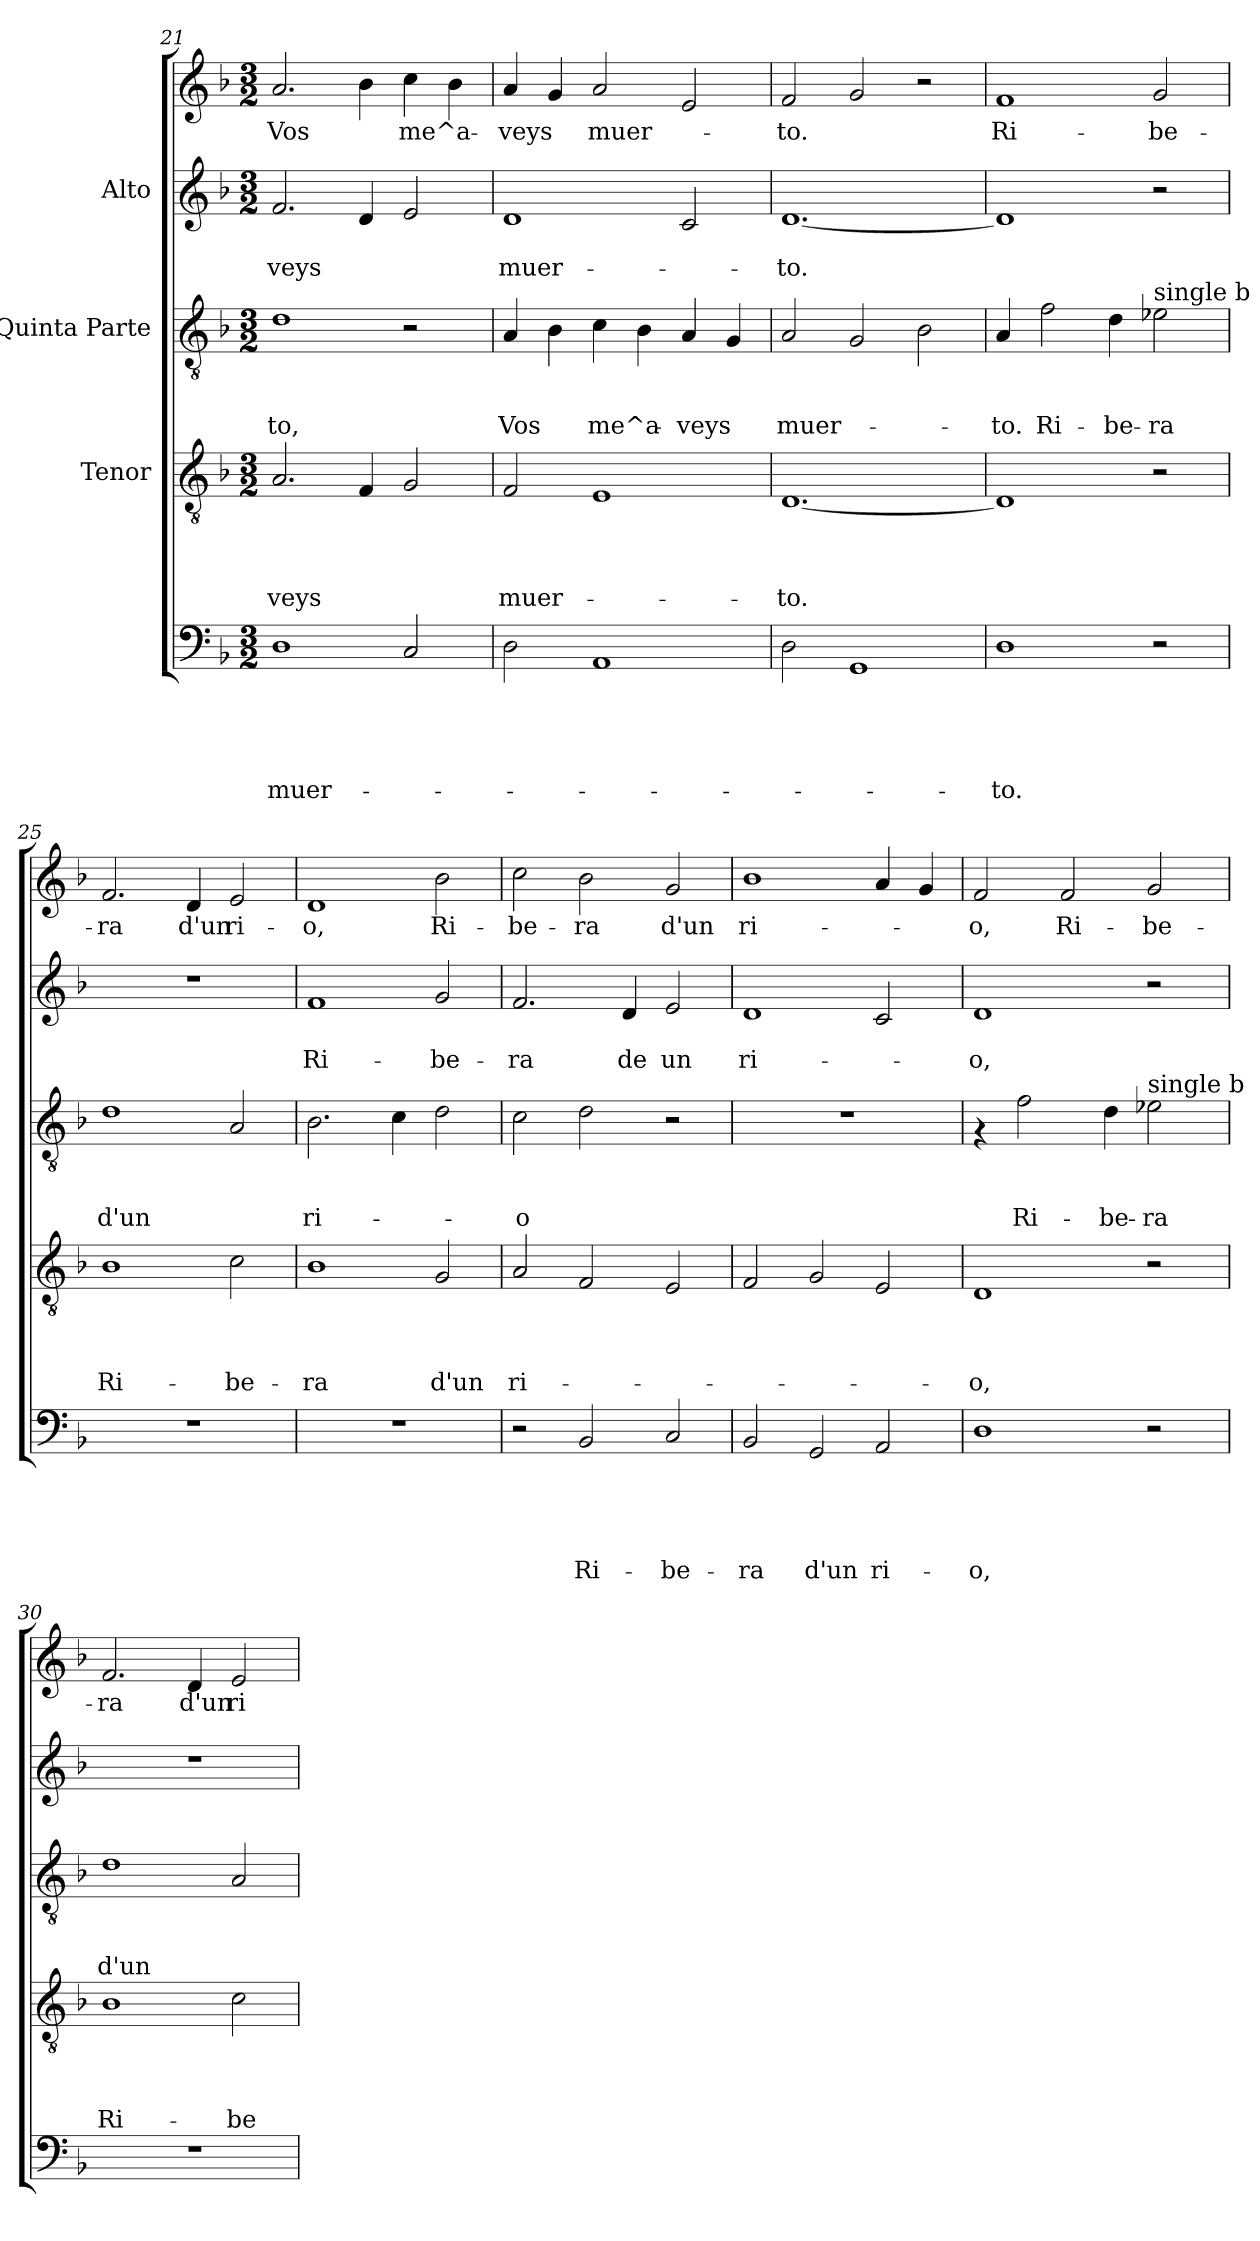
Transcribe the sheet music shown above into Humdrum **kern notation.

**kern	**text	**text	**text	**text	**text	**kern	**text	**text	**text	**text	**kern	**text	**text	**text	**kern	**text	**text	**kern	**text
*part5	*part5	*part5	*part5	*part5	*part5	*part4	*part4	*part4	*part4	*part4	*part3	*part3	*part3	*part3	*part2	*part2	*part2	*part1	*part1
*staff5	*staff5	*staff5	*staff5	*staff5	*staff5	*staff4	*staff4	*staff4	*staff4	*staff4	*staff3	*staff3	*staff3	*staff3	*staff2	*staff2	*staff2	*staff1	*staff1
*	*	*	*	*	*	*I"Tenor	*	*	*	*	*I"Quinta Parte	*	*	*	*I"Alto	*	*	*	*
*clefF4	*	*	*	*	*	*clefGv2	*	*	*	*	*clefGv2	*	*	*	*clefG2	*	*	*clefG2	*
*k[b-]	*	*	*	*	*	*k[b-]	*	*	*	*	*k[b-]	*	*	*	*k[b-]	*	*	*k[b-]	*
*F:	*	*	*	*	*	*F:	*	*	*	*	*F:	*	*	*	*F:	*	*	*F:	*
*M3/2	*	*	*	*	*	*M3/2	*	*	*	*	*M3/2	*	*	*	*M3/2	*	*	*M3/2	*
=21	=21	=21	=21	=21	=21	=21	=21	=21	=21	=21	=21	=21	=21	=21	=21	=21	=21	=21	=21
!	!	!	!	!	!LO:LY:b	!	!	!	!	!LO:LY:b	!	!	!	!LO:LY:b	!	!	!LO:LY:b	!	!LO:LY:b
1D	.	.	.	.	muer-	2.A/	.	.	.	-veys	1d	.	.	-to,	2.f/	.	-veys	2.a/	Vos
.	.	.	.	.	.	4F/	.	.	.	.	.	.	.	.	4d/	.	.	4b-\	.
!	!	!	!	!	!	!	!	!	!	!	!	!	!	!	!	!	!	!	!LO:LY:b
2C/	.	.	.	.	.	2G/	.	.	.	.	2r	.	.	.	2e/	.	.	4cc\	me^a-
.	.	.	.	.	.	.	.	.	.	.	.	.	.	.	.	.	.	4b-\	.
=22	=22	=22	=22	=22	=22	=22	=22	=22	=22	=22	=22	=22	=22	=22	=22	=22	=22	=22	=22
!	!	!	!	!	!	!	!	!	!	!LO:LY:b	!	!	!	!LO:LY:b	!	!	!LO:LY:b	!	!LO:LY:b
2D\	.	.	.	.	.	2F/	.	.	.	muer-	4A/	.	.	Vos	1d	.	muer-	4a/	-veys
.	.	.	.	.	.	.	.	.	.	.	4B-\	.	.	.	.	.	.	4g/	.
!	!	!	!	!	!	!	!	!	!	!	!	!	!	!LO:LY:b	!	!	!	!	!LO:LY:b
1AA	.	.	.	.	.	1E	.	.	.	.	4c\	.	.	me^a-	.	.	.	2a/	muer-
.	.	.	.	.	.	.	.	.	.	.	4B-\	.	.	.	.	.	.	.	.
!	!	!	!	!	!	!	!	!	!	!	!	!	!	!LO:LY:b	!	!	!	!	!
.	.	.	.	.	.	.	.	.	.	.	4A/	.	.	-veys	2c/	.	.	2e/	.
.	.	.	.	.	.	.	.	.	.	.	4G/	.	.	.	.	.	.	.	.
=23	=23	=23	=23	=23	=23	=23	=23	=23	=23	=23	=23	=23	=23	=23	=23	=23	=23	=23	=23
!	!	!	!	!	!	!	!	!	!	!LO:LY:b	!	!	!	!LO:LY:b	!	!	!LO:LY:b	!	!LO:LY:b
2D\	.	.	.	.	.	[<1.D	.	.	.	-to.	2A/	.	.	muer-	[<1.d	.	-to.	2f/	-to.
1GG	.	.	.	.	.	.	.	.	.	.	2G/	.	.	.	.	.	.	2g/	.
.	.	.	.	.	.	.	.	.	.	.	2B-\	.	.	.	.	.	.	2r	.
=24	=24	=24	=24	=24	=24	=24	=24	=24	=24	=24	=24	=24	=24	=24	=24	=24	=24	=24	=24
!	!	!	!	!	!LO:LY:b	!	!	!	!	!	!	!	!	!LO:LY:b	!	!	!	!	!LO:LY:b
1D	.	.	.	.	-to.	1D]	.	.	.	.	4A/	.	.	-to.	1d]	.	.	1f	Ri-
!	!	!	!	!	!	!	!	!	!	!	!	!	!	!LO:LY:b	!	!	!	!	!
.	.	.	.	.	.	.	.	.	.	.	2f\	.	.	Ri-	.	.	.	.	.
!	!	!	!	!	!	!	!	!	!	!	!	!	!	!LO:LY:b	!	!	!	!	!
.	.	.	.	.	.	.	.	.	.	.	4d\	.	.	-be-	.	.	.	.	.
!	!	!	!	!	!	!	!	!	!	!	!LO:TX:a:t=single b	!	!	!	!	!	!	!	!
!	!	!	!	!	!	!	!	!	!	!	!	!	!	!LO:LY:b	!	!	!	!	!LO:LY:b
2r	.	.	.	.	.	2r	.	.	.	.	2e-\	.	.	-ra	2r	.	.	2g/	-be-
!!LO:LB:g=z
=25	=25	=25	=25	=25	=25	=25	=25	=25	=25	=25	=25	=25	=25	=25	=25	=25	=25	=25	=25
!	!	!	!	!	!	!	!	!	!	!LO:LY:b	!	!	!	!LO:LY:b	!	!	!	!	!LO:LY:b
1.r	.	.	.	.	.	1B-	.	.	.	Ri-	1d	.	.	d'un	1.r	.	.	2.f/	-ra
!	!	!	!	!	!	!	!	!	!	!	!	!	!	!	!	!	!	!	!LO:LY:b
.	.	.	.	.	.	.	.	.	.	.	.	.	.	.	.	.	.	4d/	d'un
!	!	!	!	!	!	!	!	!	!	!LO:LY:b	!	!	!	!	!	!	!	!	!LO:LY:b
.	.	.	.	.	.	2c\	.	.	.	-be-	2A/	.	.	.	.	.	.	2e/	ri-
=26	=26	=26	=26	=26	=26	=26	=26	=26	=26	=26	=26	=26	=26	=26	=26	=26	=26	=26	=26
!	!	!	!	!	!	!	!	!	!	!LO:LY:b	!	!	!	!LO:LY:b	!	!	!LO:LY:b	!	!LO:LY:b
1.r	.	.	.	.	.	1B-	.	.	.	-ra	2.B-\	.	.	ri-	1f	.	Ri-	1d	-o,
.	.	.	.	.	.	.	.	.	.	.	4c\	.	.	.	.	.	.	.	.
!	!	!	!	!	!	!	!	!	!	!LO:LY:b	!	!	!	!	!	!	!LO:LY:b	!	!LO:LY:b
.	.	.	.	.	.	2G/	.	.	.	d'un	2d\	.	.	.	2g/	.	-be-	2b-\	Ri-
=27	=27	=27	=27	=27	=27	=27	=27	=27	=27	=27	=27	=27	=27	=27	=27	=27	=27	=27	=27
!	!	!	!	!	!	!	!	!	!	!LO:LY:b	!	!	!	!LO:LY:b	!	!	!LO:LY:b	!	!LO:LY:b
2r	.	.	.	.	.	2A/	.	.	.	ri-	2c\	.	.	-o	2.f/	.	-ra	2cc\	-be-
!	!	!	!	!	!LO:LY:b	!	!	!	!	!	!	!	!	!	!	!	!	!	!LO:LY:b
2BB-/	.	.	.	.	Ri-	2F/	.	.	.	.	2d\	.	.	.	.	.	.	2b-\	-ra
!	!	!	!	!	!	!	!	!	!	!	!	!	!	!	!	!	!LO:LY:b	!	!
.	.	.	.	.	.	.	.	.	.	.	.	.	.	.	4d/	.	de	.	.
!	!	!	!	!	!LO:LY:b	!	!	!	!	!	!	!	!	!	!	!	!LO:LY:b	!	!LO:LY:b
2C/	.	.	.	.	-be-	2E/	.	.	.	.	2r	.	.	.	2e/	.	un	2g/	d'un
=28	=28	=28	=28	=28	=28	=28	=28	=28	=28	=28	=28	=28	=28	=28	=28	=28	=28	=28	=28
!	!	!	!	!	!LO:LY:b	!	!	!	!	!	!	!	!	!	!	!	!LO:LY:b	!	!LO:LY:b
2BB-/	.	.	.	.	-ra	2F/	.	.	.	.	1.r	.	.	.	1d	.	ri-	1b-	ri-
!	!	!	!	!	!LO:LY:b	!	!	!	!	!	!	!	!	!	!	!	!	!	!
2GG/	.	.	.	.	d'un	2G/	.	.	.	.	.	.	.	.	.	.	.	.	.
!	!	!	!	!	!LO:LY:b	!	!	!	!	!	!	!	!	!	!	!	!	!	!
2AA/	.	.	.	.	ri-	2E/	.	.	.	.	.	.	.	.	2c/	.	.	4a/	.
.	.	.	.	.	.	.	.	.	.	.	.	.	.	.	.	.	.	4g/	.
=29	=29	=29	=29	=29	=29	=29	=29	=29	=29	=29	=29	=29	=29	=29	=29	=29	=29	=29	=29
!	!	!	!	!	!LO:LY:b	!	!	!	!	!LO:LY:b	!	!	!	!	!	!	!LO:LY:b	!	!LO:LY:b
1D	.	.	.	.	-o,	1D	.	.	.	-o,	4rF	.	.	.	1d	.	-o,	2f/	-o,
!	!	!	!	!	!	!	!	!	!	!	!	!	!	!LO:LY:b	!	!	!	!	!
.	.	.	.	.	.	.	.	.	.	.	2f\	.	.	Ri-	.	.	.	.	.
!	!	!	!	!	!	!	!	!	!	!	!	!	!	!	!	!	!	!	!LO:LY:b
.	.	.	.	.	.	.	.	.	.	.	.	.	.	.	.	.	.	2f/	Ri-
!	!	!	!	!	!	!	!	!	!	!	!	!	!	!LO:LY:b	!	!	!	!	!
.	.	.	.	.	.	.	.	.	.	.	4d\	.	.	-be-	.	.	.	.	.
!	!	!	!	!	!	!	!	!	!	!	!LO:TX:a:t=single b	!	!	!	!	!	!	!	!
!	!	!	!	!	!	!	!	!	!	!	!	!	!	!LO:LY:b	!	!	!	!	!LO:LY:b
2r	.	.	.	.	.	2r	.	.	.	.	2e-\	.	.	-ra	2r	.	.	2g/	-be-
=30	=30	=30	=30	=30	=30	=30	=30	=30	=30	=30	=30	=30	=30	=30	=30	=30	=30	=30	=30
!	!	!	!	!	!	!	!	!	!	!LO:LY:b	!	!	!	!LO:LY:b	!	!	!	!	!LO:LY:b
1.r	.	.	.	.	.	1B-	.	.	.	Ri-	1d	.	.	d'un	1.r	.	.	2.f/	-ra
!	!	!	!	!	!	!	!	!	!	!	!	!	!	!	!	!	!	!	!LO:LY:b
.	.	.	.	.	.	.	.	.	.	.	.	.	.	.	.	.	.	4d/	d'un
!	!	!	!	!	!	!	!	!	!	!LO:LY:b	!	!	!	!	!	!	!	!	!LO:LY:b
.	.	.	.	.	.	2c\	.	.	.	-be-	2A/	.	.	.	.	.	.	2e/	ri-
=	=	=	=	=	=	=	=	=	=	=	=	=	=	=	=	=	=	=	=
*-	*-	*-	*-	*-	*-	*-	*-	*-	*-	*-	*-	*-	*-	*-	*-	*-	*-	*-	*-
